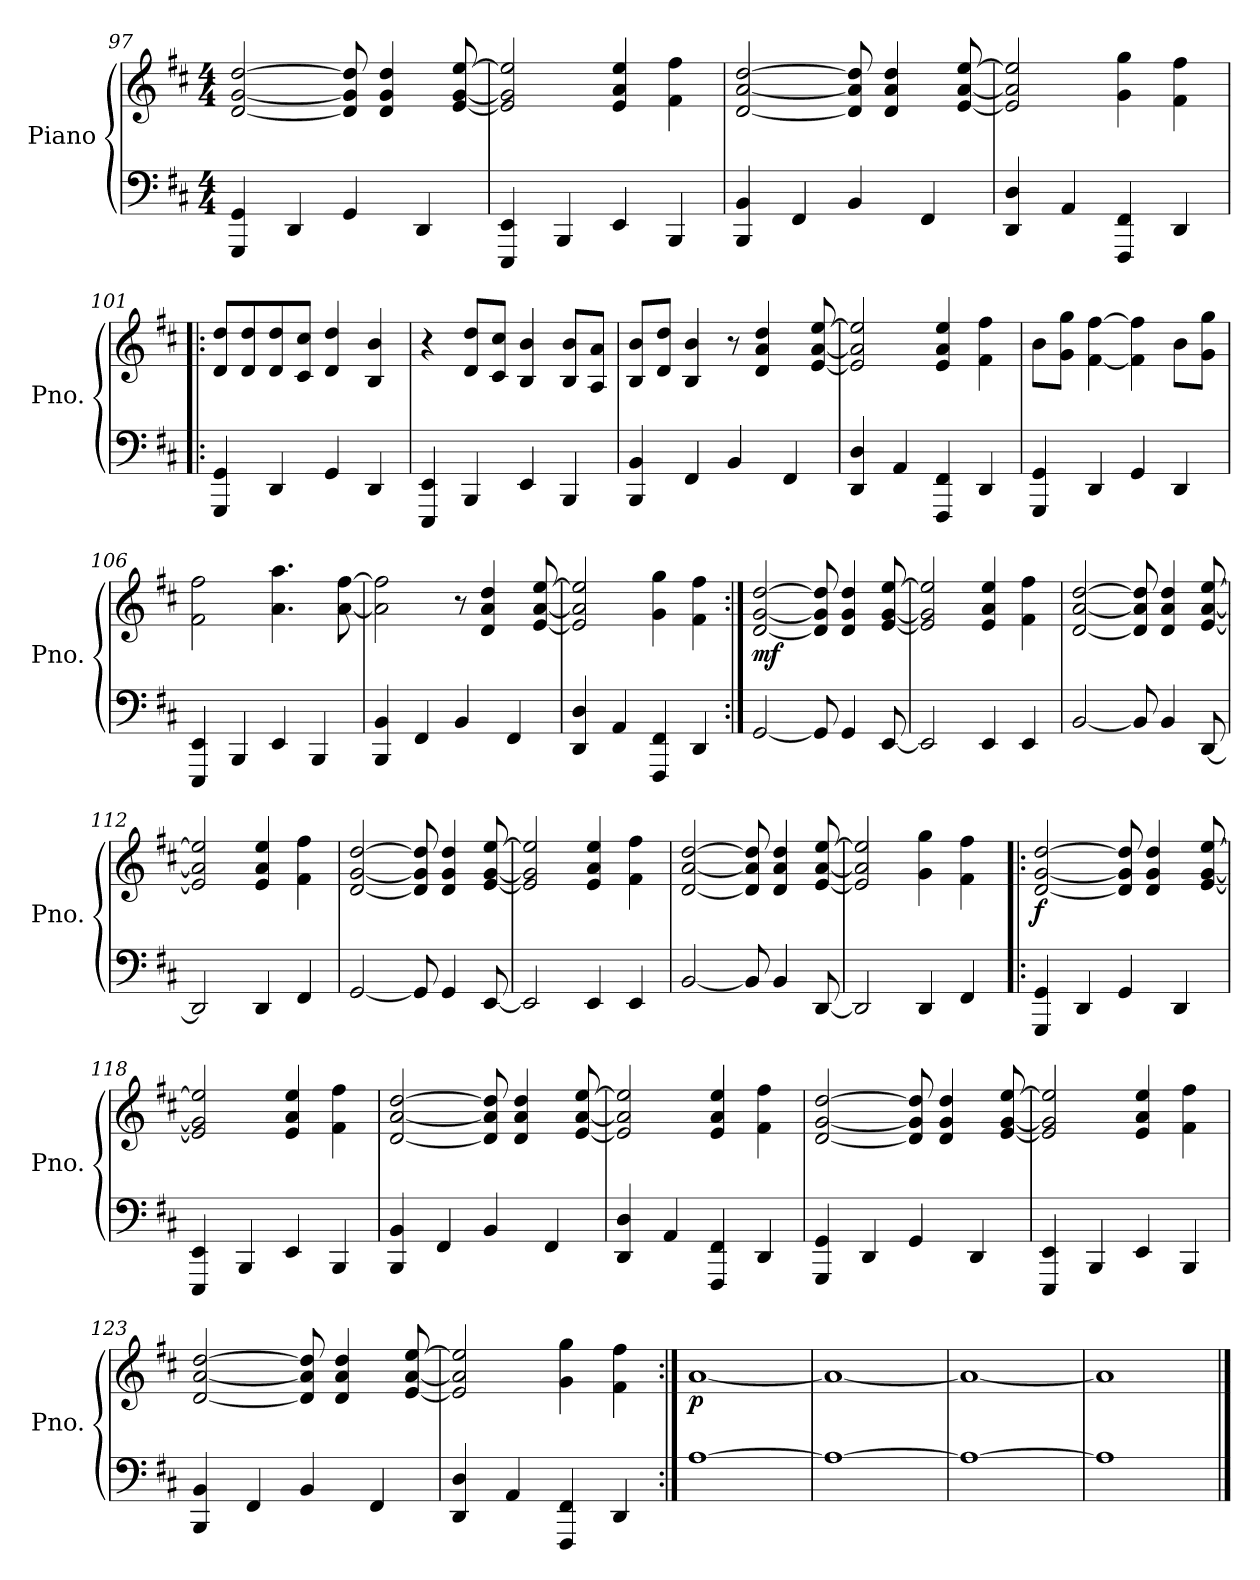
**kern	**kern	**dynam
*part1	*part1	*part1
*staff2	*staff1	*staff1/2
*I"Piano	*	*
*I'Pno.	*	*
*clefF4	*clefG2	*
*k[f#c#]	*k[f#c#]	*
*M4/4	*M4/4	*
=97	=97	=97
4GGG/ 4GG/	[2d/ [2g/ [2dd/	.
4DD/	.	.
4GG/	8d/] 8g/] 8dd/]	.
.	4d/ 4g/ 4dd/	.
4DD/	.	.
.	[8e/ [8g/ [8ee/	.
=98	=98	=98
4EEE/ 4EE/	2e/] 2g/] 2ee/]	.
4BBB/	.	.
4EE/	4e/ 4a/ 4ee/	.
4BBB/	4f#\ 4ff#\	.
=99	=99	=99
4BBB/ 4BB/	[2d/ [2a/ [2dd/	.
4FF#/	.	.
4BB/	8d/] 8a/] 8dd/]	.
.	4d/ 4a/ 4dd/	.
4FF#/	.	.
.	[8e/ [8a/ [8ee/	.
=100	=100	=100
4DD/ 4D/	2e/] 2a/] 2ee/]	.
4AA/	.	.
4FFF#/ 4FF#/	4g\ 4gg\	.
4DD/	4f#\ 4ff#\	.
=101!|:	=101!|:	=101!|:
4GGG/ 4GG/	8d/ 8dd/L	.
.	8d/ 8dd/	.
4DD/	8d/ 8dd/	.
.	8c#/ 8cc#/J	.
4GG/	4d/ 4dd/	.
4DD/	4B/ 4b/	.
!!LO:LB:g=z
=102	=102	=102
4EEE/ 4EE/	4r	.
4BBB/	8d/ 8dd/L	.
.	8c#/ 8cc#/J	.
4EE/	4B/ 4b/	.
4BBB/	8B/ 8b/L	.
.	8A/ 8a/J	.
=103	=103	=103
4BBB/ 4BB/	8B/ 8b/L	.
.	8d/ 8dd/J	.
4FF#/	4B/ 4b/	.
4BB/	8r	.
.	4d/ 4a/ 4dd/	.
4FF#/	.	.
.	[8e/ [8a/ [8ee/	.
=104	=104	=104
4DD/ 4D/	2e/] 2a/] 2ee/]	.
4AA/	.	.
4FFF#/ 4FF#/	4e/ 4a/ 4ee/	.
4DD/	4f#\ 4ff#\	.
=105	=105	=105
4GGG/ 4GG/	8b\L	.
.	8g\ 8gg\J	.
4DD/	[4f#\ [4ff#\	.
4GG/	4f#\] 4ff#\]	.
4DD/	8b\L	.
.	8g\ 8gg\J	.
=106	=106	=106
4EEE/ 4EE/	2f#\ 2ff#\	.
4BBB/	.	.
4EE/	4.a\ 4.aa\	.
4BBB/	.	.
.	[8a\ [8ff#\	.
=107	=107	=107
4BBB/ 4BB/	2a\] 2ff#\]	.
4FF#/	.	.
4BB/	8r	.
.	4d/ 4a/ 4dd/	.
4FF#/	.	.
.	[8e/ [8a/ [8ee/	.
!!LO:LB:g=z
=108	=108	=108
4DD/ 4D/	2e/] 2a/] 2ee/]	.
4AA/	.	.
4FFF#/ 4FF#/	4g\ 4gg\	.
4DD/	4f#\ 4ff#\	.
=109:|!	=109:|!	=109:|!
!	!	!LO:DY:b
[2GG/	[2d/ [2g/ [2dd/	mf
8GG/]	8d/] 8g/] 8dd/]	.
4GG/	4d/ 4g/ 4dd/	.
[8EE/	[8e/ [8g/ [8ee/	.
=110	=110	=110
2EE/]	2e/] 2g/] 2ee/]	.
4EE/	4e/ 4a/ 4ee/	.
4EE/	4f#\ 4ff#\	.
=111	=111	=111
[2BB/	[2d/ [2a/ [2dd/	.
8BB/]	8d/] 8a/] 8dd/]	.
4BB/	4d/ 4a/ 4dd/	.
[8DD/	[8e/ [8a/ [8ee/	.
=112	=112	=112
2DD/]	2e/] 2a/] 2ee/]	.
4DD/	4e/ 4a/ 4ee/	.
4FF#/	4f#\ 4ff#\	.
=113	=113	=113
[2GG/	[2d/ [2g/ [2dd/	.
8GG/]	8d/] 8g/] 8dd/]	.
4GG/	4d/ 4g/ 4dd/	.
[8EE/	[8e/ [8g/ [8ee/	.
=114	=114	=114
2EE/]	2e/] 2g/] 2ee/]	.
4EE/	4e/ 4a/ 4ee/	.
4EE/	4f#\ 4ff#\	.
!!LO:LB:g=z
=115	=115	=115
[2BB/	[2d/ [2a/ [2dd/	.
8BB/]	8d/] 8a/] 8dd/]	.
4BB/	4d/ 4a/ 4dd/	.
[8DD/	[8e/ [8a/ [8ee/	.
=116	=116	=116
2DD/]	2e/] 2a/] 2ee/]	.
4DD/	4g\ 4gg\	.
4FF#/	4f#\ 4ff#\	.
=117!|:	=117!|:	=117!|:
!	!	!LO:DY:b
4GGG/ 4GG/	[2d/ [2g/ [2dd/	f
4DD/	.	.
4GG/	8d/] 8g/] 8dd/]	.
.	4d/ 4g/ 4dd/	.
4DD/	.	.
.	[8e/ [8g/ [8ee/	.
=118	=118	=118
4EEE/ 4EE/	2e/] 2g/] 2ee/]	.
4BBB/	.	.
4EE/	4e/ 4a/ 4ee/	.
4BBB/	4f#\ 4ff#\	.
=119	=119	=119
4BBB/ 4BB/	[2d/ [2a/ [2dd/	.
4FF#/	.	.
4BB/	8d/] 8a/] 8dd/]	.
.	4d/ 4a/ 4dd/	.
4FF#/	.	.
.	[8e/ [8a/ [8ee/	.
=120	=120	=120
4DD/ 4D/	2e/] 2a/] 2ee/]	.
4AA/	.	.
4FFF#/ 4FF#/	4e/ 4a/ 4ee/	.
4DD/	4f#\ 4ff#\	.
!!LO:LB:g=z
=121	=121	=121
4GGG/ 4GG/	[2d/ [2g/ [2dd/	.
4DD/	.	.
4GG/	8d/] 8g/] 8dd/]	.
.	4d/ 4g/ 4dd/	.
4DD/	.	.
.	[8e/ [8g/ [8ee/	.
=122	=122	=122
4EEE/ 4EE/	2e/] 2g/] 2ee/]	.
4BBB/	.	.
4EE/	4e/ 4a/ 4ee/	.
4BBB/	4f#\ 4ff#\	.
=123	=123	=123
4BBB/ 4BB/	[2d/ [2a/ [2dd/	.
4FF#/	.	.
4BB/	8d/] 8a/] 8dd/]	.
.	4d/ 4a/ 4dd/	.
4FF#/	.	.
.	[8e/ [8a/ [8ee/	.
=124	=124	=124
4DD/ 4D/	2e/] 2a/] 2ee/]	.
4AA/	.	.
4FFF#/ 4FF#/	4g\ 4gg\	.
4DD/	4f#\ 4ff#\	.
=125:|!	=125:|!	=125:|!
!	!	!LO:DY:b
[1A	[1a	p
=126	=126	=126
1A_	1a_	.
=127	=127	=127
1A_	1a_	.
=128	=128	=128
1A]	1a]	.
==	==	==
*-	*-	*-
